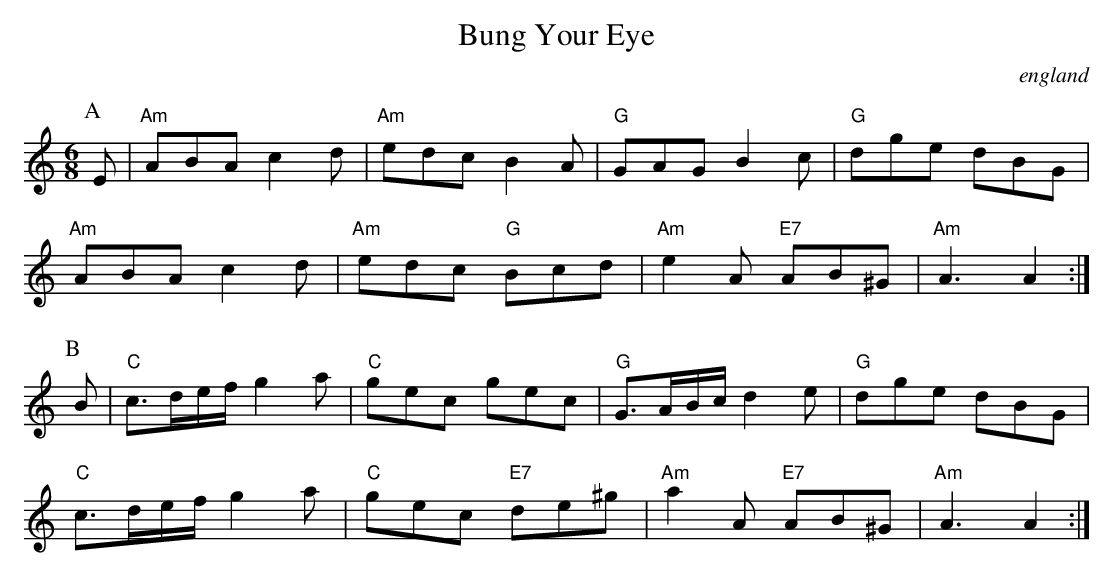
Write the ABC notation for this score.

X:1
T:Bung Your Eye
O:england
M:6/8
K:Am
P:A
E|"Am"ABA c2d|"Am"edc B2A|"G"GAG B2c|"G"dge dBG|
"Am"ABA c2d|"Am"edc "G"Bcd|"Am"e2A "E7"AB^G|"Am"A3 A2:|
P:B
B|"C"c3/2d/2e/2f/2 g2a|"C"gec gec|"G"G3/2A/2B/2c/2 d2e|"G"dge dBG|
"C"c3/2d/2e/2f/2 g2a|"C"gec "E7"de^g|"Am"a2A "E7"AB^G|"Am"A3 A2:|
